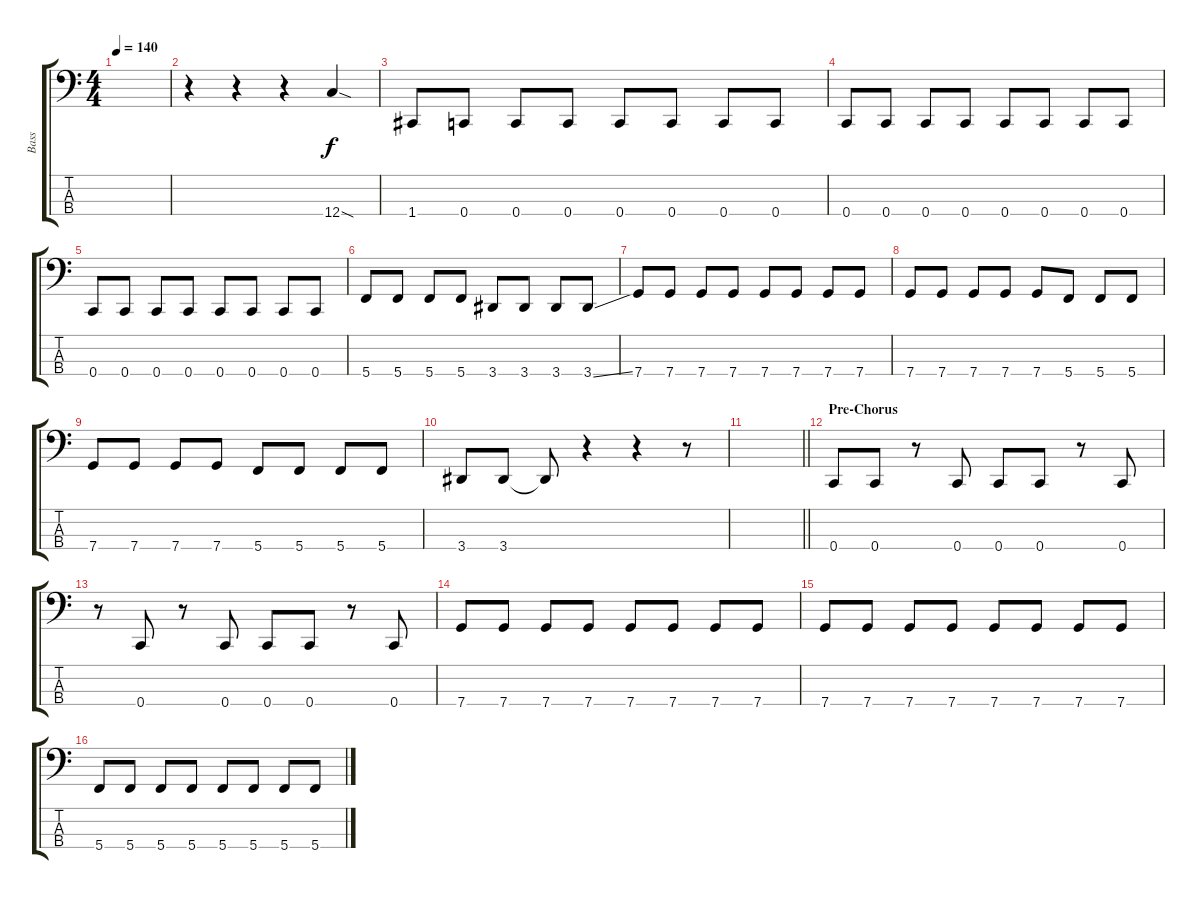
\track ("Bass" "Bass") {instrument electricbasspick}
\staff {score tabs}
\tuning (F2 C2 G1 C1) {hide}
\ts (4 4)
\tempo 140
\clef f4
\ks c
|
r.4 r.4 r.4 12.4{sod}.4 |
1.4.8 0.4.8 0.4.8 0.4.8 0.4.8 0.4.8 0.4.8 0.4.8 |
0.4.8 0.4.8 0.4.8 0.4.8 0.4.8 0.4.8 0.4.8 0.4.8 |
0.4.8 0.4.8 0.4.8 0.4.8 0.4.8 0.4.8 0.4.8 0.4.8 |
5.4.8 5.4.8 5.4.8 5.4.8 3.4.8 3.4.8 3.4.8 3.4{ss}.8 |
7.4.8 7.4.8 7.4.8 7.4.8 7.4.8 7.4.8 7.4.8 7.4.8 |
7.4.8 7.4.8 7.4.8 7.4.8 7.4.8 5.4.8 5.4.8 5.4.8 |
7.4.8 7.4.8 7.4.8 7.4.8 5.4.8 5.4.8 5.4.8 5.4.8 |
3.4.8 3.4.8 3.4{t}.8 r.4 r.4 r.8 |
\barLineRight lightlight
|
\section ("" "Pre-Chorus")
0.4.8 0.4.8 r.8 0.4.8 0.4.8 0.4.8 r.8 0.4.8 |
r.8 0.4.8 r.8 0.4.8 0.4.8 0.4.8 r.8 0.4.8 |
7.4.8 7.4.8 7.4.8 7.4.8 7.4.8 7.4.8 7.4.8 7.4.8 |
7.4.8 7.4.8 7.4.8 7.4.8 7.4.8 7.4.8 7.4.8 7.4.8 |
5.4.8 5.4.8 5.4.8 5.4.8 5.4.8 5.4.8 5.4.8 5.4.8
